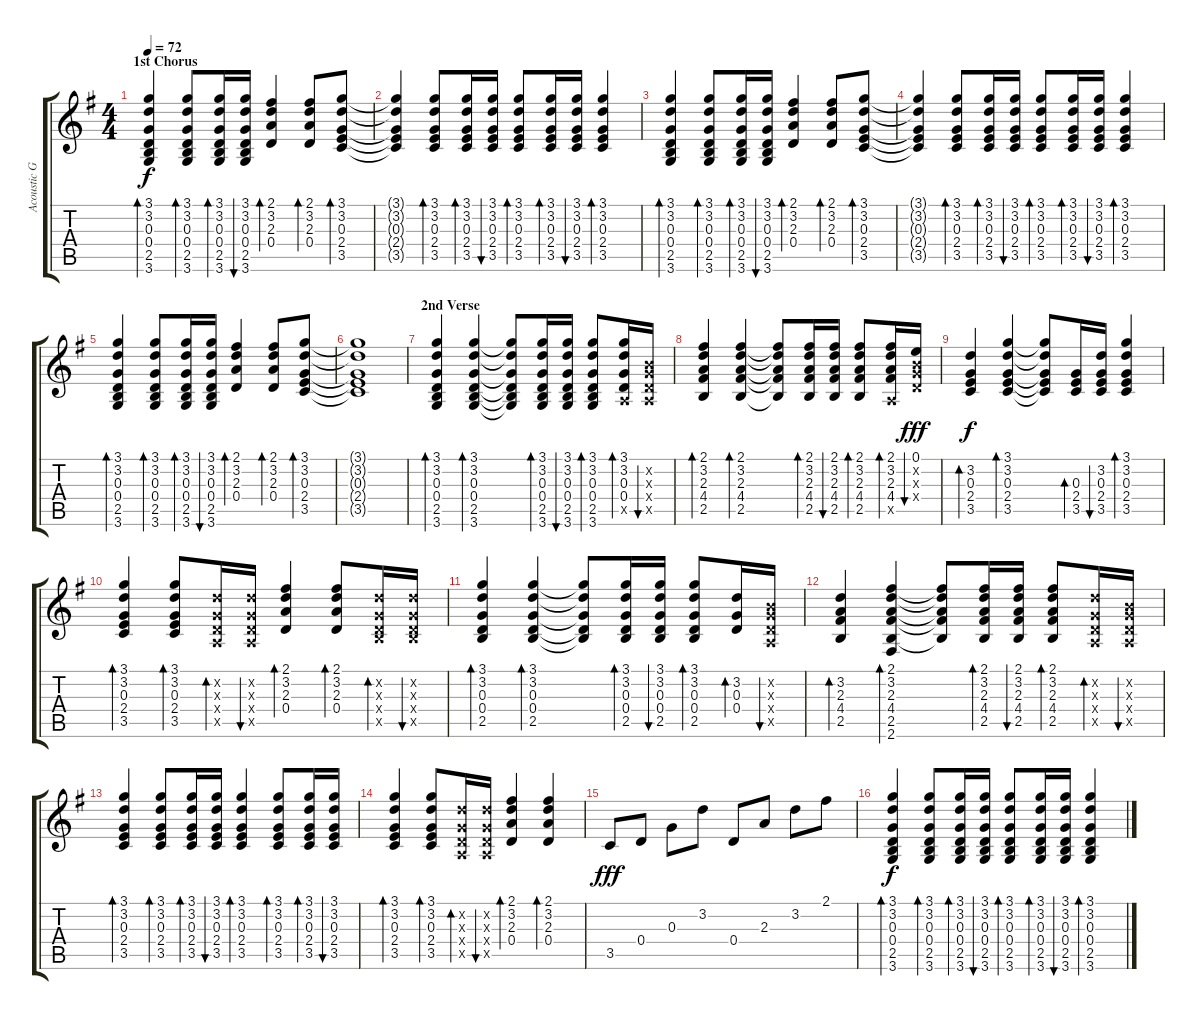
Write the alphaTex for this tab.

\track ("Acoustic Gt" "Acoustic G") {instrument acousticguitarsteel}
\staff {score tabs}
\tuning (E4 B3 G3 D3 A2 E2) {hide}
\ts (4 4)
\section ("" "1st Chorus")
\tempo 72
\clef g2
\ks g
(3.1 3.2 0.3 0.4 2.5 3.6).4{bd 60 dy f} (3.1 3.2 0.3 0.4 2.5 3.6).8{bd 60} (3.1 3.2 0.3 0.4 2.5 3.6).16{bd 60} (3.1 3.2 0.3 0.4 2.5 3.6).16{bu 60} (2.1 3.2 2.3 0.4).4{bd 60} (2.1 3.2 2.3 0.4).8{bd 60} (3.1 3.2 0.3 2.4 3.5).8{bd 60} |
(3.1{t} 3.2{t} 0.3{t} 2.4{t} 3.5{t}).4 (3.1 3.2 0.3 2.4 3.5).8{bd 60} (3.1 3.2 0.3 2.4 3.5).16{bd 60} (3.1 3.2 0.3 2.4 3.5).16{bu 60} (3.1 3.2 0.3 2.4 3.5).8{bd 60} (3.1 3.2 0.3 2.4 3.5).16{bd 60} (3.1 3.2 0.3 2.4 3.5).16{bu 60} (3.1 3.2 0.3 2.4 3.5).4{bd 60} |
(3.1 3.2 0.3 0.4 2.5 3.6).4{bd 60} (3.1 3.2 0.3 0.4 2.5 3.6).8{bd 60} (3.1 3.2 0.3 0.4 2.5 3.6).16{bd 60} (3.1 3.2 0.3 0.4 2.5 3.6).16{bu 60} (2.1 3.2 2.3 0.4).4{bd 60} (2.1 3.2 2.3 0.4).8{bd 60} (3.1 3.2 0.3 2.4 3.5).8{bd 60} |
(3.1{t} 3.2{t} 0.3{t} 2.4{t} 3.5{t}).4 (3.1 3.2 0.3 2.4 3.5).8{bd 60} (3.1 3.2 0.3 2.4 3.5).16{bd 60} (3.1 3.2 0.3 2.4 3.5).16{bu 60} (3.1 3.2 0.3 2.4 3.5).8{bd 60} (3.1 3.2 0.3 2.4 3.5).16{bd 60} (3.1 3.2 0.3 2.4 3.5).16{bu 60} (3.1 3.2 0.3 2.4 3.5).4{bd 60} |
(3.1 3.2 0.3 0.4 2.5 3.6).4{bd 60} (3.1 3.2 0.3 0.4 2.5 3.6).8{bd 60} (3.1 3.2 0.3 0.4 2.5 3.6).16{bd 60} (3.1 3.2 0.3 0.4 2.5 3.6).16{bu 60} (2.1 3.2 2.3 0.4).4{bd 60} (2.1 3.2 2.3 0.4).8{bd 60} (3.1 3.2 0.3 2.4 3.5).8{bd 60} |
(3.1{t} 3.2{t} 0.3{t} 2.4{t} 3.5{t}).1 |
\section ("" "2nd Verse")
(3.1 3.2 0.3 0.4 2.5 3.6).4{bd 60} (3.1 3.2 0.3 0.4 2.5 3.6).4{bd 60} (3.1{t} 3.2{t} 0.3{t} 0.4{t} 2.5{t} 3.6{t}).8 (3.1 3.2 0.3 0.4 2.5 3.6).16{bd 60} (3.1 3.2 0.3 0.4 2.5 3.6).16{bu 60} (3.1 3.2 0.3 0.4 2.5 3.6).8{bd 60} (3.1 3.2 0.3 0.4 0.5{x}).16{bd 60} (0.2{x} 0.3{x} 0.4{x} 0.5{x}).16{bu 60} |
(2.1 3.2 2.3 4.4 2.5).4{bd 60} (2.1 3.2 2.3 4.4 2.5).4{bd 60} (2.1{t} 3.2{t} 2.3{t} 4.4{t} 2.5{t}).8 (2.1 3.2 2.3 4.4 2.5).16{bd 60} (2.1 3.2 2.3 4.4 2.5).16{bu 60} (2.1 3.2 2.3 4.4 2.5).8{bd 60} (2.1 3.2 2.3 4.4 0.5{x}).16{bd 60} (0.1 0.2{x} 0.3{x} 0.4{x}).16{bu 60 dy fff} |
(3.2 0.3 2.4 3.5).4{bd 60 dy f} (3.1 3.2 0.3 2.4 3.5).4{bd 120} (3.1{t} 3.2{t} 0.3{t} 2.4{t} 3.5{t}).8 (0.3 2.4 3.5).16{bd 60} (3.2 0.3 2.4 3.5).16{bu 60} (3.1 3.2 0.3 2.4 3.5).4{bd 60} |
(3.1 3.2 0.3 2.4 3.5).4{bd 120} (3.1 3.2 0.3 2.4 3.5).8{bd 60} (3.2{x} 0.3{x} 0.4{x} 0.5{x}).16{bd 60} (3.2{x} 0.3{x} 0.4{x} 0.5{x}).16{bu 60} (2.1 3.2 2.3 0.4).4{bd 60} (2.1 3.2 2.3 0.4).8{bd 60} (3.2{x} 0.3{x} 0.4{x} 2.5{x}).16{bd 60} (3.2{x} 0.3{x} 0.4{x} 2.5{x}).16{bu 60} |
(3.1 3.2 0.3 0.4 2.5).4{bd 60} (3.1 3.2 0.3 0.4 2.5).4{bd 120} (3.1{t} 3.2{t} 0.3{t} 0.4{t} 2.5{t}).8 (3.1 3.2 0.3 0.4 2.5).16{bd 60} (3.1 3.2 0.3 0.4 2.5).16{bu 60} (3.1 3.2 0.3 0.4 2.5).8{bd 60} (3.2 0.3 0.4).16{bd 60} (0.2{x} 0.3{x} 0.4{x} 0.5{x}).16{bu 60} |
(3.2 2.3 4.4 2.5).4{bd 60} (2.1 3.2 2.3 4.4 2.5 2.6).4{bd 120} (2.1{t} 3.2{t} 2.3{t} 4.4{t} 2.5{t}).8 (2.1 3.2 2.3 4.4 2.5).16{bd 60} (2.1 3.2 2.3 4.4 2.5).16{bu 60} (2.1 3.2 2.3 4.4 2.5).8{bd 60} (3.2{x} 0.3{x} 0.4{x} 0.5{x}).16{bd 60} (0.2{x} 0.3{x} 0.4{x} 0.5{x}).16{bu 60} |
(3.1 3.2 0.3 2.4 3.5).4{bd 60} (3.1 3.2 0.3 2.4 3.5).8{bd 60} (3.1 3.2 0.3 2.4 3.5).16{bd 60} (3.1 3.2 0.3 2.4 3.5).16{bu 60} (3.1 3.2 0.3 2.4 3.5).4{bd 60} (3.1 3.2 0.3 2.4 3.5).8{bd 60} (3.1 3.2 0.3 2.4 3.5).16{bd 60} (3.1 3.2 0.3 2.4 3.5).16{bu 60} |
(3.1 3.2 0.3 2.4 3.5).4{bd 60} (3.1 3.2 0.3 2.4 3.5).8{bd 60} (3.2{x} 0.3{x} 0.4{x} 0.5{x}).16{bd 60} (3.2{x} 0.3{x} 0.4{x} 0.5{x}).16{bu 60} (2.1 3.2 2.3 0.4).4{bd 60} (2.1 3.2 2.3 0.4).4{bd 60} |
3.5.8{dy fff} 0.4.8 0.3.8 3.2.8 0.4.8 2.3.8 3.2.8 2.1.8 |
(3.1 3.2 0.3 0.4 2.5 3.6).4{bd 60 dy f} (3.1 3.2 0.3 0.4 2.5 3.6).8{bd 60} (3.1 3.2 0.3 0.4 2.5 3.6).16{bd 60} (3.1 3.2 0.3 0.4 2.5 3.6).16{bu 60} (3.1 3.2 0.3 0.4 2.5 3.6).8{bd 60} (3.1 3.2 0.3 0.4 2.5 3.6).16{bd 60} (3.1 3.2 0.3 0.4 2.5 3.6).16{bu 60} (3.1 3.2 0.3 0.4 2.5 3.6).4{bd 60}
